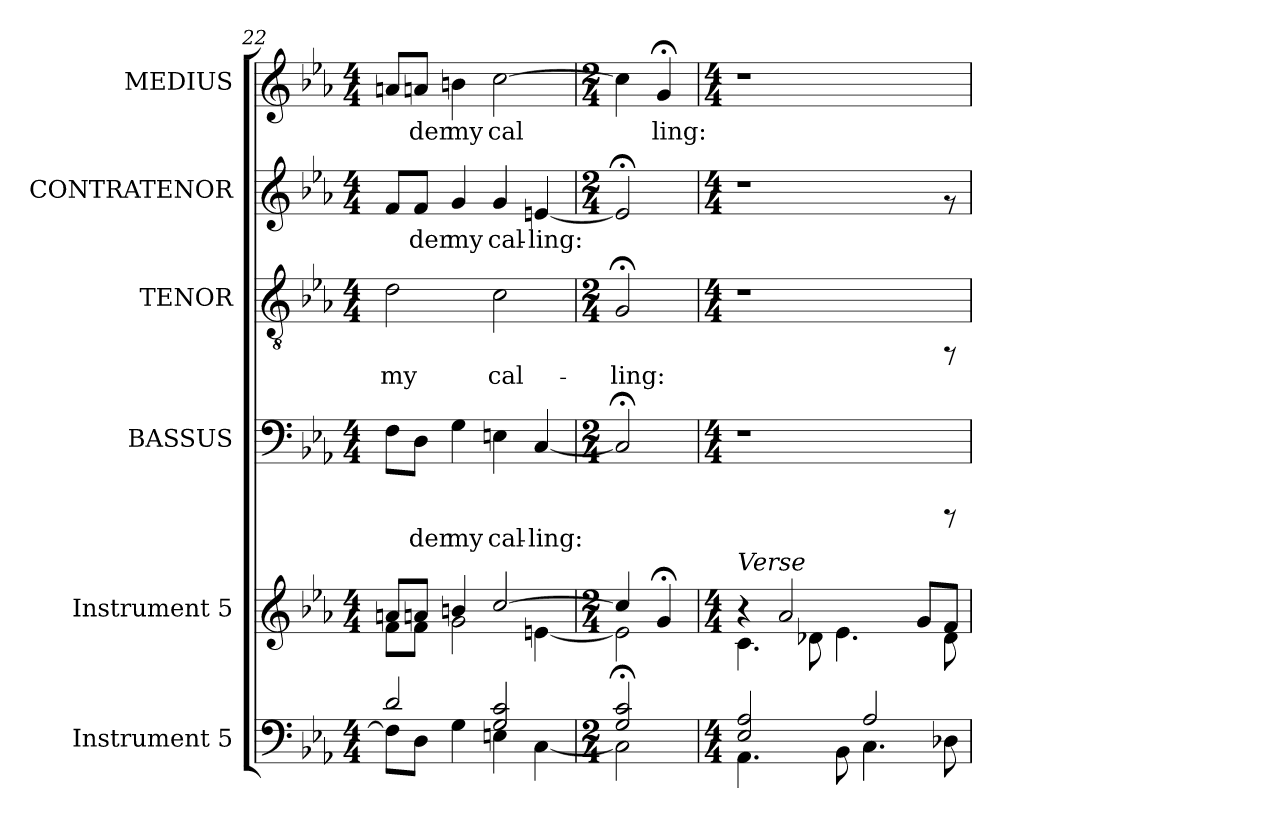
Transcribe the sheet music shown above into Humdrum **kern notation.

**kern	**kern	**kern	**text	**kern	**text	**kern	**text	**kern	**text
*part6	*part5	*part4	*part4	*part3	*part3	*part2	*part2	*part1	*part1
*staff6	*staff5	*staff4	*staff4	*staff3	*staff3	*staff2	*staff2	*staff1	*staff1
*I"Instrument 5	*I"Instrument 5	*I"BASSUS	*	*I"TENOR	*	*I"CONTRATENOR	*	*I"MEDIUS	*
*	*	*I'B	*	*I'T	*	*	*	*	*
*clefF4	*clefG2	*clefF4	*	*clefGv2	*	*clefG2	*	*clefG2	*
*k[b-e-a-]	*k[b-e-a-]	*k[b-e-a-]	*	*k[b-e-a-]	*	*k[b-e-a-]	*	*k[b-e-a-]	*
*E-:	*E-:	*E-:	*	*E-:	*	*E-:	*	*E-:	*
*M4/4	*M4/4	*M4/4	*	*M4/4	*	*M4/4	*	*M4/4	*
=22	=22	=22	=22	=22	=22	=22	=22	=22	=22
*^	*^	*	*	*	*	*	*	*	*
!	!	!	!	!	!LO:LY:b	!	!LO:LY:b:cj	!	!LO:LY:b:cj	!	!LO:LY:b:cj
8F\L]	2d/	8a/L	8f\L	8F\L	--	2d\	my	8f/L	--	8a/L	--
!	!	!	!	!	!LO:LY:b	!	!	!	!LO:LY:b:cj	!	!LO:LY:b:cj
8D\J	.	8an/J	8f\J	8D\J	-der	.	.	8f/J	-der	8an/J	-der
!	!	!	!	!	!LO:LY:b	!	!	!	!LO:LY:b:cj	!	!LO:LY:b:cj
4G\	.	4bn/	2g\	4G\	my	.	.	4g/	my	4bn\	my
!	!	!	!	!	!LO:LY:b	!	!LO:LY:b:cj	!	!LO:LY:b:cj	!	!LO:LY:b:cj
2c/ 2G/	4En\	[>2cc/	.	4En\	cal-	2c\	cal-	4g/	cal-	[>2cc\	cal-
!	!	!	!	!	!LO:LY:b	!	!	!	!LO:LY:b:cj	!	!
.	[<4C\	.	[<4en\	[<4C/	-ling:	.	.	[<4en/	-ling:	.	.
=23	=23	=23	=23	=23	=23	=23	=23	=23	=23	=23	=23
*M2/4	*	*M2/4	*	*M2/4	*	*M2/4	*	*M2/4	*	*M2/4	*
!	!	!	!	!	!LO:LY:b	!	!LO:LY:b:cj	!	!LO:LY:b:cj	!	!LO:LY:b:cj
2c/; 2G/;	2C\]	4cc/]	2e\]	2C;</]	.	2G;</	-ling:	2e;</]	.	4cc\]	--
!	!	!	!	!	!	!	!	!	!	!	!LO:LY:b:cj
.	.	4g;</	.	.	.	.	.	.	.	4g;</	-ling:
!!LO:PB:g=z
=24	=24	=24	=24	=24	=24	=24	=24	=24	=24	=24	=24
*M4/4	*	*M4/4	*	*M4/4	*	*M4/4	*	*M4/4	*	*M4/4	*
!	!	!LO:TX:a:i:t=Verse	!	!	!	!	!	!	!	!	!
2A-/ 2E-/	4.AA-\	4.c\	4ra	1r	.	1r	.	1r	.	1r	.
.	.	.	2a-/	.	.	.	.	.	.	.	.
.	4ryy	8d-X\	.	.	.	.	.	.	.	.	.
8BB-\	.	4.e-\	.	.	.	.	.	.	.	.	.
4.C\	2A-/	.	.	.	.	.	.	.	.	.	.
.	.	.	4ryy	.	.	.	.	.	.	.	.
.	.	8g/L	.	.	.	.	.	.	.	.	.
8D-X\	.	8f/J	8d-\	8rCCC	.	8rFF	.	8rf	.	8ryy	.
*v	*v	*	*	*	*	*	*	*	*	*	*
*	*v	*v	*	*	*	*	*	*	*	*
=	=	=	=	=	=	=	=	=	=
*-	*-	*-	*-	*-	*-	*-	*-	*-	*-
